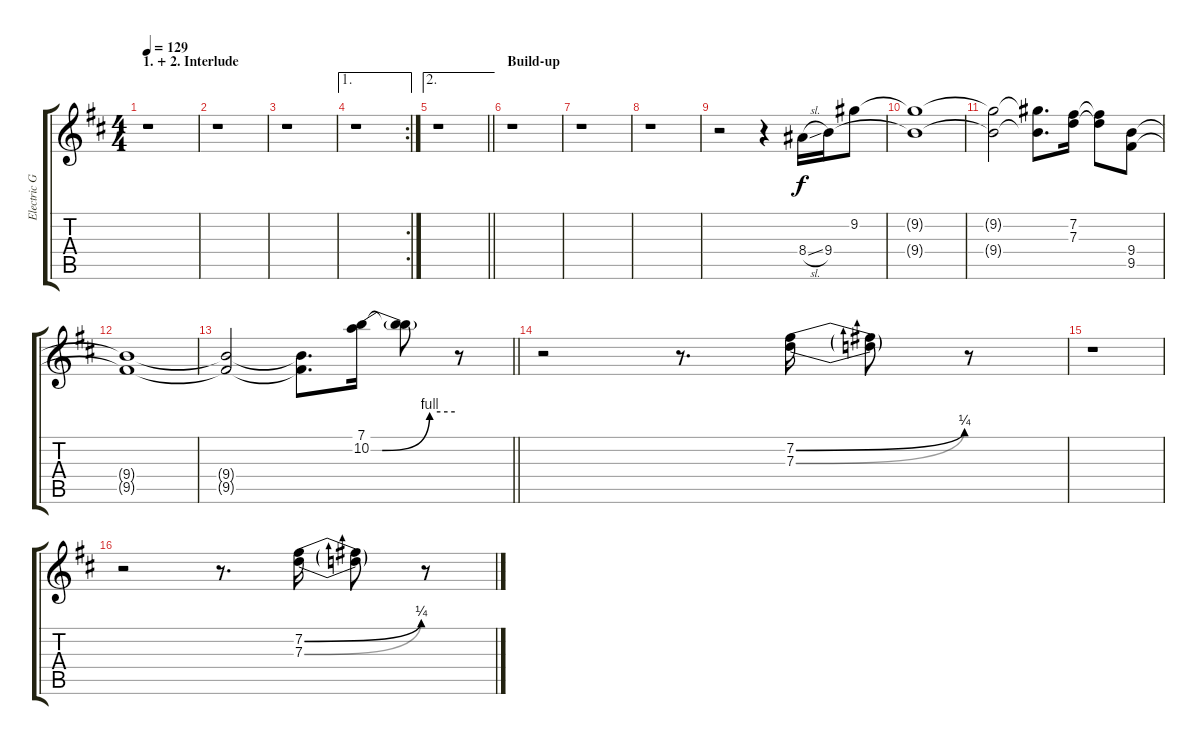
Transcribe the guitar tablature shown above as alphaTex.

\track ("Electric Guitar" "Electric G") {instrument electricguitarclean}
\staff {score tabs}
\tuning (E4 B3 G3 D3 A2 E2) {hide}
\ts (4 4)
\section ("" "1. + 2. Interlude")
\tempo 129
\clef g2
\ks bminor
r.1{dy f} |
r.1 |
r.1 |
\ae 1
\rc 2
r.1 |
\ae 2
\barLineRight lightlight
r.1 |
\section ("" "Build-up")
r.1 |
r.1 |
r.1 |
r.2 r.4 8.4{sl}.16 9.4.16 9.2.8 |
(9.2{t} 9.4{t}).1 |
(9.2{t} 9.4{t}).2 (9.2{t} 9.4{t}).8{d} (7.2 7.3).16 (7.2{t} 7.3{t}).8 (9.4 9.5).8 |
(9.4{t} 9.5{t}).1 |
\barLineRight lightlight
(9.4{t} 9.5{t}).2 (9.4{t} 9.5{t}).8{d} (7.1 10.2{be (custom 0 0 8 0 42 4 60 4)}).16 (7.1{t} 10.2{t}).8 r.8 |
r.2 r.8{d} (7.2{be (bend 0 0 60 1)} 7.3{be (bend 0 0 60 1)}).16 (7.2{t} 7.3{t}).8 r.8 |
r.1 |
r.2 r.8{d} (7.2{be (bend 0 0 60 1)} 7.3{be (bend 0 0 60 1)}).16 (7.2{t} 7.3{t}).8 r.8
